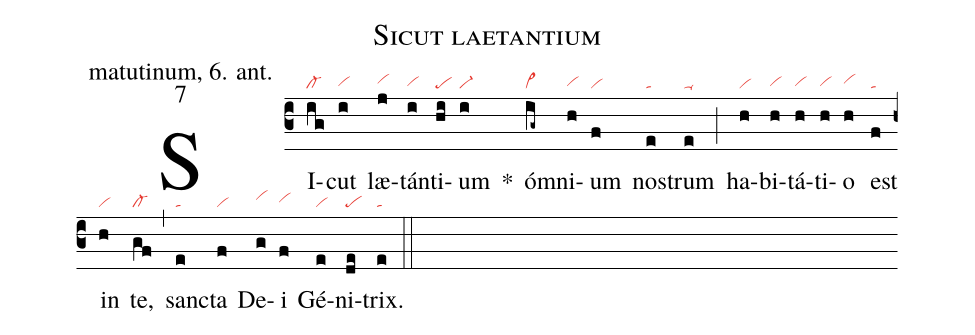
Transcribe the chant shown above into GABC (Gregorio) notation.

name: Sicut laetantium;
office-part: matutinum, 6. ant.;
mode: 7;
nabc-lines: 1;
%%
(c3)
SI(ig|cl-)cut(i|vihg) læ(j|vihh)tán(i|vihg)ti(hi|pe)um(i|vi-) *()
óm(ig~|vi>)ni(h|vihg)um(f|vi) nos(e|ta)trum(e|ta-) (;)
ha(h|vi)bi(h|vihg)tá(h|vihg)ti(h|vihg)o(h|vihh) est(f|ta) in(h|vi) te,(gf|cl-) (,)
san(e|ta)cta(f|vi) De(g|vihi)i(f|vihh) Gé(e|vi)ni(de|pe)trix.(e|ta) (::)
